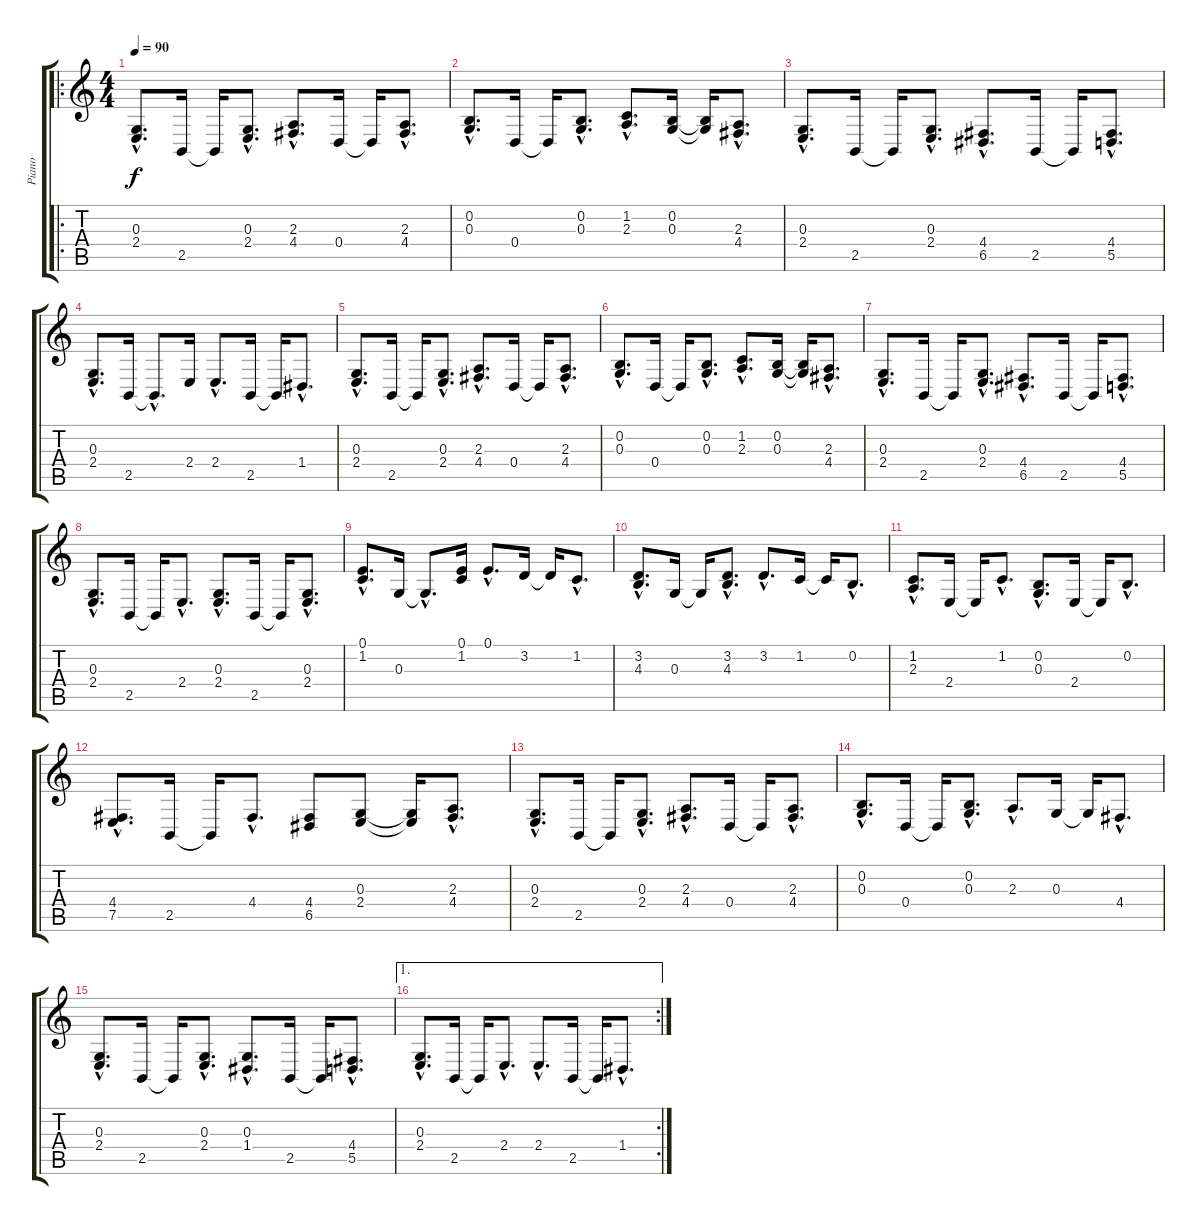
\track ("Piano" "Piano") {instrument acousticgrandpiano}
\staff {score tabs}
\tuning (E4 B3 G3 D3 A2 E2) {hide}
\ro
\ts (4 4)
\tempo 90
\clef g2
\ks c
(0.3{hac} 2.4{hac}).8{d dy f instrument acousticgrandpiano} 2.5.16 2.5{t}.16 (0.3{hac} 2.4{hac}).8{d} (2.3{hac} 4.4{hac}).8{d} 0.4.16 0.4{t}.16 (2.3{hac} 4.4{hac}).8{d} |
(0.2{hac} 0.3{hac}).8{d} 0.4.16 0.4{t}.16 (0.2{hac} 0.3{hac}).8{d} (1.2{hac} 2.3{hac}).8{d} (0.2 0.3).16 (0.2{t} 0.3{t}).16 (2.3{hac} 4.4{hac}).8{d} |
(0.3{hac} 2.4{hac}).8{d} 2.5.16 2.5{t}.16 (0.3{hac} 2.4{hac}).8{d} (4.4{hac} 6.5{hac}).8{d} 2.5.16 2.5{t}.16 (4.4{hac} 5.5{hac}).8{d} |
(0.3{hac} 2.4{hac}).8{d} 2.5.16 2.5{hac t}.8{d} 2.4.16 2.4{hac}.8{d} 2.5.16 2.5{t}.16 1.4{hac}.8{d} |
(0.3{hac} 2.4{hac}).8{d} 2.5.16 2.5{t}.16 (0.3{hac} 2.4{hac}).8{d} (2.3{hac} 4.4{hac}).8{d} 0.4.16 0.4{t}.16 (2.3{hac} 4.4{hac}).8{d} |
(0.2{hac} 0.3{hac}).8{d} 0.4.16 0.4{t}.16 (0.2{hac} 0.3{hac}).8{d} (1.2{hac} 2.3{hac}).8{d} (0.2 0.3).16 (0.2{t} 0.3{t}).16 (2.3{hac} 4.4{hac}).8{d} |
(0.3{hac} 2.4{hac}).8{d} 2.5.16 2.5{t}.16 (0.3{hac} 2.4{hac}).8{d} (4.4{hac} 6.5{hac}).8{d} 2.5.16 2.5{t}.16 (4.4{hac} 5.5{hac}).8{d} |
(0.3{hac} 2.4{hac}).8{d} 2.5.16 2.5{t}.16 2.4{hac}.8{d} (0.3{hac} 2.4{hac}).8{d} 2.5.16 2.5{t}.16 (0.3{hac} 2.4{hac}).8{d} |
(0.1{hac} 1.2{hac}).8{d} 0.3.16 0.3{hac t}.8{d} (0.1 1.2).16 0.1{hac}.8{d} 3.2.16 3.2{t}.16 1.2{hac}.8{d} |
(3.2{hac} 4.3{hac}).8{d} 0.3.16 0.3{t}.16 (3.2{hac} 4.3{hac}).8{d} 3.2{hac}.8{d} 1.2.16 1.2{t}.16 0.2{hac}.8{d} |
(1.2{hac} 2.3{hac}).8{d} 2.4.16 2.4{t}.16 1.2{hac}.8{d} (0.2{hac} 0.3{hac}).8{d} 2.4.16 2.4{t}.16 0.2{hac}.8{d} |
(4.4{hac} 7.5{hac}).8{d} 2.5.16 2.5{t}.16 4.4{hac}.8{d} (4.4 6.5).8 (0.3 2.4).8 (0.3{t} 2.4{t}).16 (2.3{hac} 4.4{hac}).8{d} |
(0.3{hac} 2.4{hac}).8{d} 2.5.16 2.5{t}.16 (0.3{hac} 2.4{hac}).8{d} (2.3{hac} 4.4{hac}).8{d} 0.4.16 0.4{t}.16 (2.3{hac} 4.4{hac}).8{d} |
(0.2{hac} 0.3{hac}).8{d} 0.4.16 0.4{t}.16 (0.2{hac} 0.3{hac}).8{d} 2.3{hac}.8{d} 0.3.16 0.3{t}.16 4.4{hac}.8{d} |
(0.3{hac} 2.4{hac}).8{d} 2.5.16 2.5{t}.16 (0.3{hac} 2.4{hac}).8{d} (0.3{hac} 1.4{hac}).8{d} 2.5.16 2.5{t}.16 (4.4{hac} 5.5{hac}).8{d} |
\ae 1
\rc 2
(0.3{hac} 2.4{hac}).8{d} 2.5.16 2.5{t}.16 2.4{hac}.8{d} 2.4{hac}.8{d} 2.5.16 2.5{t}.16 1.4{hac}.8{d}
